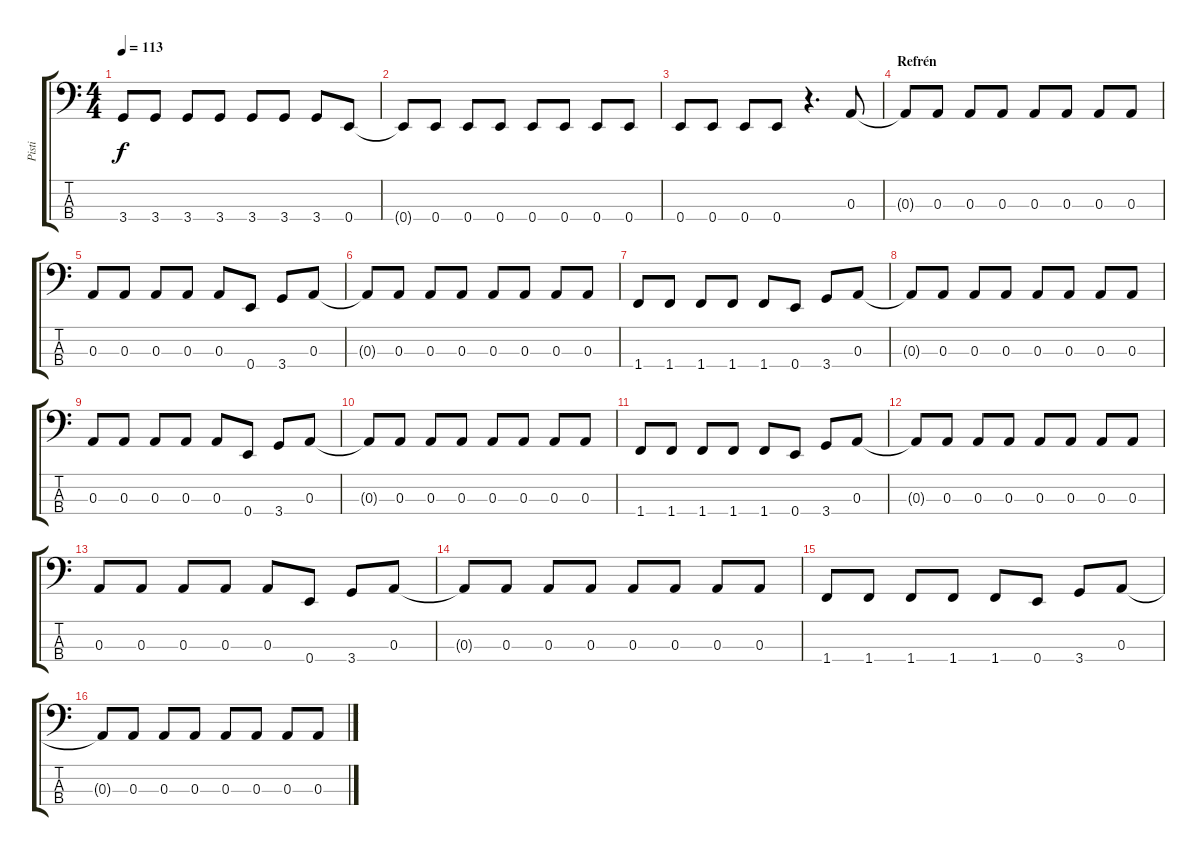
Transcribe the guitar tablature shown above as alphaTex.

\track ("Pisti" "Pisti") {instrument electricbassfinger}
\staff {score tabs}
\tuning (G2 D2 A1 E1) {hide}
\ts (4 4)
\tempo 113
\clef f4
\ks c
3.4{t}.8{dy f} 3.4.8 3.4.8 3.4.8 3.4.8 3.4.8 3.4.8 0.4.8 |
0.4{t}.8 0.4.8 0.4.8 0.4.8 0.4.8 0.4.8 0.4.8 0.4.8 |
0.4.8 0.4.8 0.4.8 0.4.8 r.4{d} 0.3.8 |
\section ("" "Refrén")
0.3{t}.8 0.3.8 0.3.8 0.3.8 0.3.8 0.3.8 0.3.8 0.3.8 |
0.3.8 0.3.8 0.3.8 0.3.8 0.3.8 0.4.8 3.4.8 0.3.8 |
0.3{t}.8 0.3.8 0.3.8 0.3.8 0.3.8 0.3.8 0.3.8 0.3.8 |
1.4.8 1.4.8 1.4.8 1.4.8 1.4.8 0.4.8 3.4.8 0.3.8 |
0.3{t}.8 0.3.8 0.3.8 0.3.8 0.3.8 0.3.8 0.3.8 0.3.8 |
0.3.8 0.3.8 0.3.8 0.3.8 0.3.8 0.4.8 3.4.8 0.3.8 |
0.3{t}.8 0.3.8 0.3.8 0.3.8 0.3.8 0.3.8 0.3.8 0.3.8 |
1.4.8 1.4.8 1.4.8 1.4.8 1.4.8 0.4.8 3.4.8 0.3.8 |
0.3{t}.8 0.3.8 0.3.8 0.3.8 0.3.8 0.3.8 0.3.8 0.3.8 |
0.3.8 0.3.8 0.3.8 0.3.8 0.3.8 0.4.8 3.4.8 0.3.8 |
0.3{t}.8 0.3.8 0.3.8 0.3.8 0.3.8 0.3.8 0.3.8 0.3.8 |
1.4.8 1.4.8 1.4.8 1.4.8 1.4.8 0.4.8 3.4.8 0.3.8 |
0.3{t}.8 0.3.8 0.3.8 0.3.8 0.3.8 0.3.8 0.3.8 0.3.8
